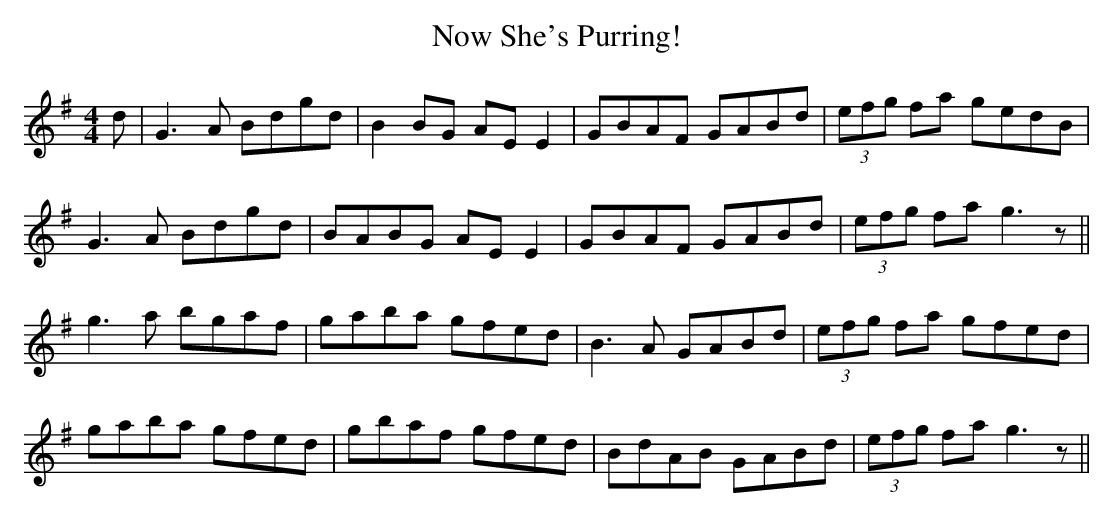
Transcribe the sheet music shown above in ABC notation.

X:1
T: Now She's Purring!
M: 4/4
L: 1/8
K: G
d |G3 A Bdgd |B2 BG AE E2 |GBAF GABd |(3efg fa gedB |
G3 A Bdgd |BABG AE E2 | GBAF GABd | (3efg fa g3 z ||
g3 a bgaf |gaba gfed |B3 A GABd |(3efg fa gfed |
gaba gfed |gbaf gfed |BdAB GABd |(3efg fa g3 z ||
